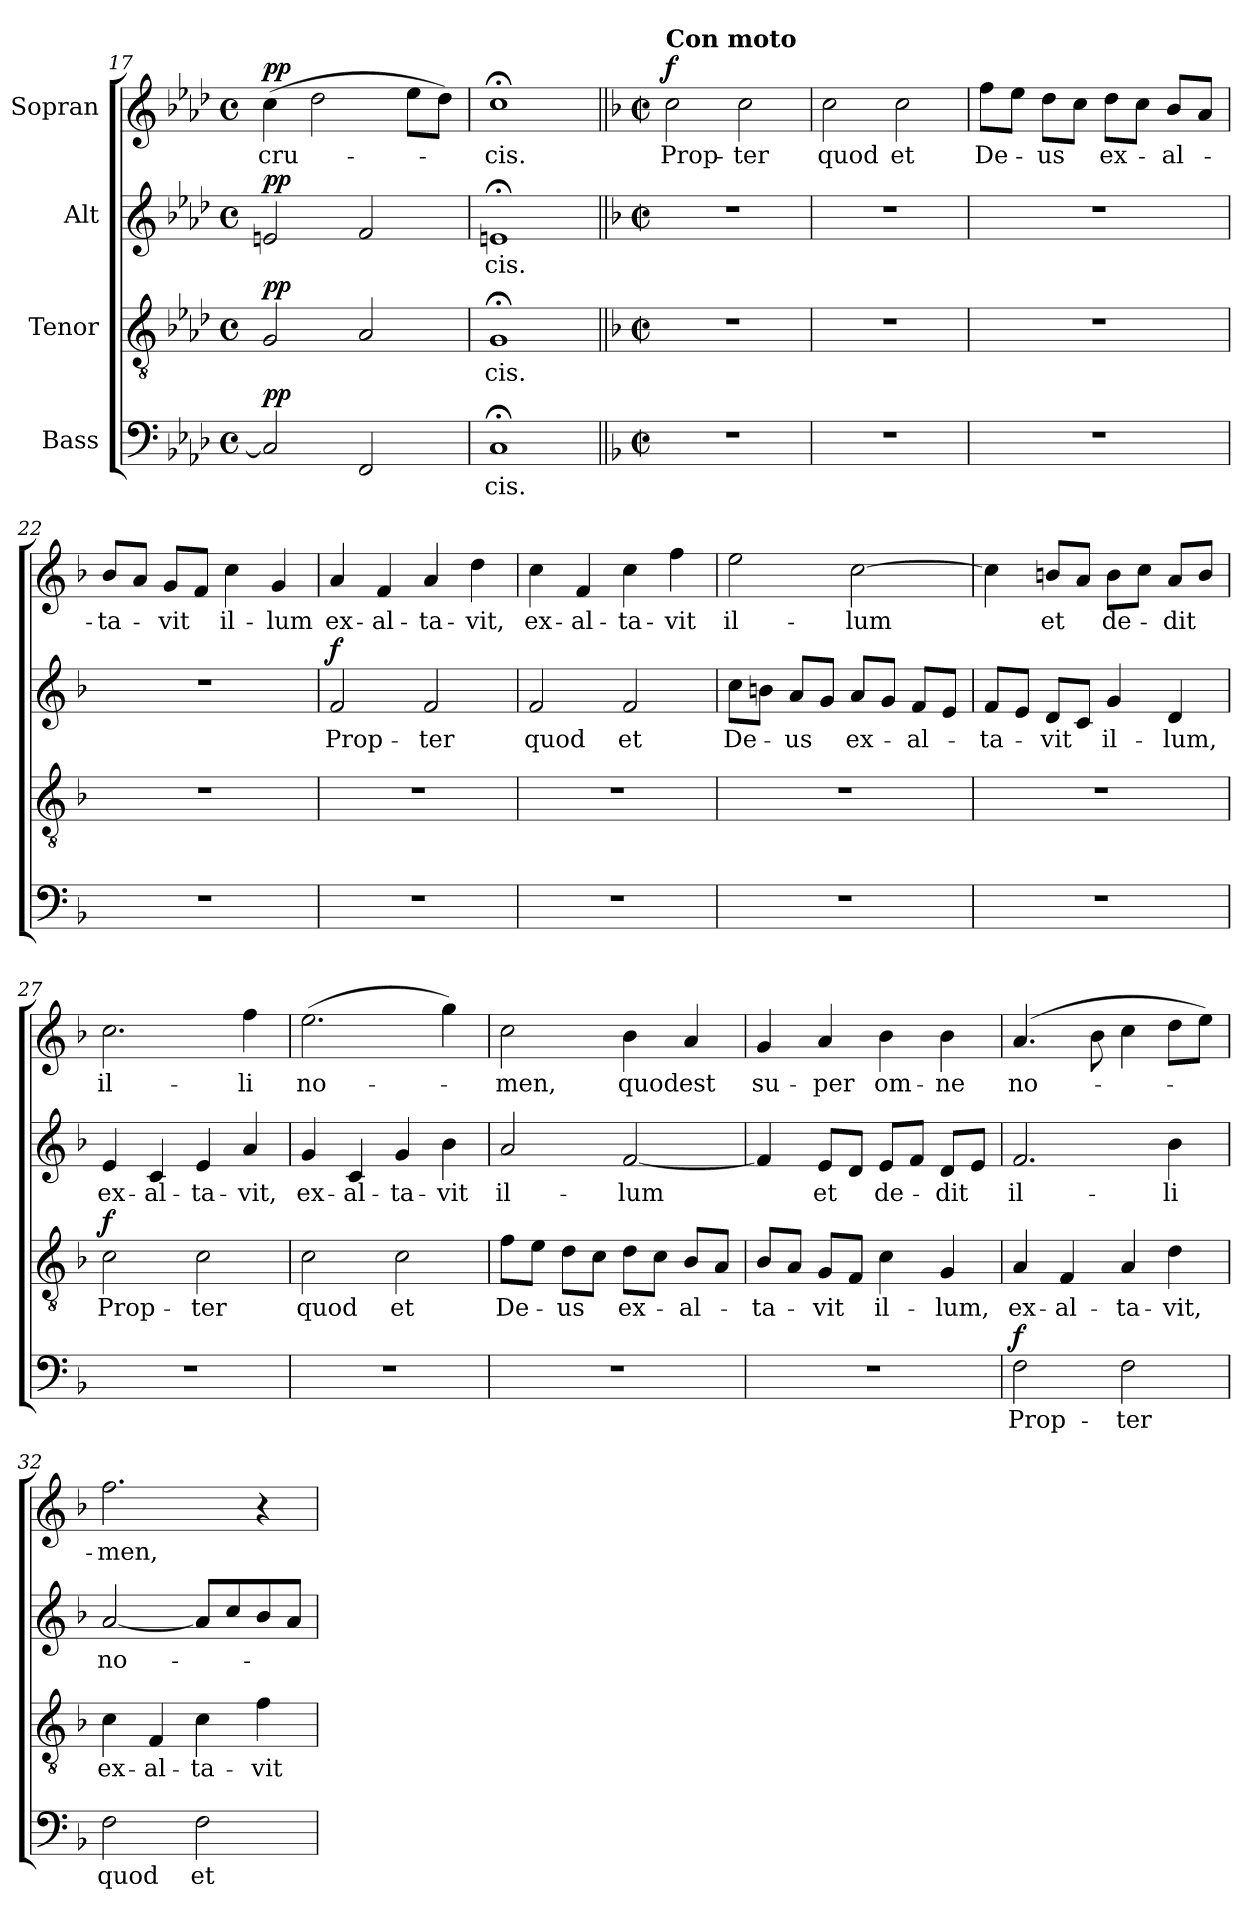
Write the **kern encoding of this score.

**kern	**text	**dynam	**kern	**text	**dynam	**kern	**text	**dynam	**kern	**text	**dynam
*part4	*part4	*part4	*part3	*part3	*part3	*part2	*part2	*part2	*part1	*part1	*part1
*staff4	*staff4	*staff4	*staff3	*staff3	*staff3	*staff2	*staff2	*staff2	*staff1	*staff1	*staff1
*I"Bass	*	*	*I"Tenor	*	*	*I"Alt	*	*	*I"Sopran	*	*
*clefF4	*	*	*clefGv2	*	*	*clefG2	*	*	*clefG2	*	*
*k[b-e-a-d-]	*	*	*k[b-e-a-d-]	*	*	*k[b-e-a-d-]	*	*	*k[b-e-a-d-]	*	*
*A-:	*	*	*A-:	*	*	*A-:	*	*	*A-:	*	*
*M4/4	*	*	*M4/4	*	*	*M4/4	*	*	*M4/4	*	*
*met(c)	*	*	*met(c)	*	*	*met(c)	*	*	*met(c)	*	*
=17	=17	=17	=17	=17	=17	=17	=17	=17	=17	=17	=17
!	!	!LO:DY:a	!	!	!LO:DY:a	!	!	!LO:DY:a	!	!	!LO:DY:a
2C/]	.	pp	2G/	.	pp	2en/	.	pp	(>4cc\	cru-	pp
.	.	.	.	.	.	.	.	.	2dd-\	.	.
2FF/	.	.	2A-/	.	.	2f/	.	.	.	.	.
.	.	.	.	.	.	.	.	.	8ee-\L	.	.
.	.	.	.	.	.	.	.	.	8dd-\J)	.	.
=18	=18	=18	=18	=18	=18	=18	=18	=18	=18	=18	=18
1C;<	-cis.	.	1G;<	-cis.	.	1en;<	-cis.	.	1cc;<	-cis.	.
!!LO:LB:g=z
=19||	=19||	=19||	=19||	=19||	=19||	=19||	=19||	=19||	=19||	=19||	=19||
*k[b-]	*	*	*k[b-]	*	*	*k[b-]	*	*	*k[b-]	*	*
*F:	*	*	*F:	*	*	*F:	*	*	*F:	*	*
*M2/2	*	*	*M2/2	*	*	*M2/2	*	*	*M2/2	*	*
*met(c|)	*	*	*met(c|)	*	*	*met(c|)	*	*	*met(c|)	*	*
*	*	*	*	*	*	*	*	*	*MM152	*	*
!	!	!	!	!	!	!	!	!	!LO:TX:a:B:t=Con moto	!	!
!	!	!	!	!	!	!	!	!	!	!	!LO:DY:a
1r	.	.	1r	.	.	1r	.	.	2cc\	Prop-	f
.	.	.	.	.	.	.	.	.	2cc\	-ter	.
=20	=20	=20	=20	=20	=20	=20	=20	=20	=20	=20	=20
1r	.	.	1r	.	.	1r	.	.	2cc\	quod	.
.	.	.	.	.	.	.	.	.	2cc\	et	.
=21	=21	=21	=21	=21	=21	=21	=21	=21	=21	=21	=21
1r	.	.	1r	.	.	1r	.	.	8ff\L	De-	.
.	.	.	.	.	.	.	.	.	8ee\J	.	.
.	.	.	.	.	.	.	.	.	8dd\L	-us	.
.	.	.	.	.	.	.	.	.	8cc\J	.	.
.	.	.	.	.	.	.	.	.	8dd\L	ex-	.
.	.	.	.	.	.	.	.	.	8cc\J	.	.
.	.	.	.	.	.	.	.	.	8b-/L	-al-	.
.	.	.	.	.	.	.	.	.	8a/J	.	.
=22	=22	=22	=22	=22	=22	=22	=22	=22	=22	=22	=22
1r	.	.	1r	.	.	1r	.	.	8b-/L	-ta-	.
.	.	.	.	.	.	.	.	.	8a/J	.	.
.	.	.	.	.	.	.	.	.	8g/L	-vit	.
.	.	.	.	.	.	.	.	.	8f/J	.	.
.	.	.	.	.	.	.	.	.	4cc\	il-	.
.	.	.	.	.	.	.	.	.	4g/	-lum	.
=23	=23	=23	=23	=23	=23	=23	=23	=23	=23	=23	=23
!	!	!	!	!	!	!	!	!LO:DY:a	!	!	!
1r	.	.	1r	.	.	2f/	Prop-	f	4a/	ex-	.
.	.	.	.	.	.	.	.	.	4f/	-al-	.
.	.	.	.	.	.	2f/	-ter	.	4a/	-ta-	.
.	.	.	.	.	.	.	.	.	4dd\	-vit,	.
=24	=24	=24	=24	=24	=24	=24	=24	=24	=24	=24	=24
1r	.	.	1r	.	.	2f/	quod	.	4cc\	ex-	.
.	.	.	.	.	.	.	.	.	4f/	-al-	.
.	.	.	.	.	.	2f/	et	.	4cc\	-ta-	.
.	.	.	.	.	.	.	.	.	4ff\	-vit	.
!!LO:PB:g=z
=25	=25	=25	=25	=25	=25	=25	=25	=25	=25	=25	=25
1r	.	.	1r	.	.	8cc\L	De-	.	2ee\	il-	.
.	.	.	.	.	.	8bn\J	.	.	.	.	.
.	.	.	.	.	.	8a/L	-us	.	.	.	.
.	.	.	.	.	.	8g/J	.	.	.	.	.
.	.	.	.	.	.	8a/L	ex-	.	[2cc\	-lum	.
.	.	.	.	.	.	8g/J	.	.	.	.	.
.	.	.	.	.	.	8f/L	-al-	.	.	.	.
.	.	.	.	.	.	8e/J	.	.	.	.	.
=26	=26	=26	=26	=26	=26	=26	=26	=26	=26	=26	=26
1r	.	.	1r	.	.	8f/L	-ta-	.	4cc\]	.	.
.	.	.	.	.	.	8e/J	.	.	.	.	.
.	.	.	.	.	.	8d/L	-vit	.	8bn/L	et	.
.	.	.	.	.	.	8c/J	.	.	8a/J	.	.
.	.	.	.	.	.	4g/	il-	.	8b\L	de-	.
.	.	.	.	.	.	.	.	.	8cc\J	.	.
.	.	.	.	.	.	4d/	-lum,	.	8a/L	-dit	.
.	.	.	.	.	.	.	.	.	8b/J	.	.
=27	=27	=27	=27	=27	=27	=27	=27	=27	=27	=27	=27
!	!	!	!	!	!LO:DY:a	!	!	!	!	!	!
1r	.	.	2c\	Prop-	f	4e/	ex-	.	2.cc\	il-	.
.	.	.	.	.	.	4c/	-al-	.	.	.	.
.	.	.	2c\	-ter	.	4e/	-ta-	.	.	.	.
.	.	.	.	.	.	4a/	-vit,	.	4ff\	-li	.
=28	=28	=28	=28	=28	=28	=28	=28	=28	=28	=28	=28
1r	.	.	2c\	quod	.	4g/	ex-	.	(>2.ee\	no-	.
.	.	.	.	.	.	4c/	-al-	.	.	.	.
.	.	.	2c\	et	.	4g/	-ta-	.	.	.	.
.	.	.	.	.	.	4b-\	-vit	.	4gg\)	.	.
=29	=29	=29	=29	=29	=29	=29	=29	=29	=29	=29	=29
1r	.	.	8f\L	De-	.	2a/	il-	.	2cc\	-men,	.
.	.	.	8e\J	.	.	.	.	.	.	.	.
.	.	.	8d\L	-us	.	.	.	.	.	.	.
.	.	.	8c\J	.	.	.	.	.	.	.	.
.	.	.	8d\L	ex-	.	[2f/	-lum	.	4b-\	quod	.
.	.	.	8c\J	.	.	.	.	.	.	.	.
.	.	.	8B-/L	-al-	.	.	.	.	4a/	est	.
.	.	.	8A/J	.	.	.	.	.	.	.	.
!!LO:LB:g=z
=30	=30	=30	=30	=30	=30	=30	=30	=30	=30	=30	=30
1r	.	.	8B-/L	-ta-	.	4f/]	.	.	4g/	su-	.
.	.	.	8A/J	.	.	.	.	.	.	.	.
.	.	.	8G/L	-vit	.	8e/L	et	.	4a/	-per	.
.	.	.	8F/J	.	.	8d/J	.	.	.	.	.
.	.	.	4c\	il-	.	8e/L	de-	.	4b-\	om-	.
.	.	.	.	.	.	8f/J	.	.	.	.	.
.	.	.	4G/	-lum,	.	8d/L	-dit	.	4b-\	-ne	.
.	.	.	.	.	.	8e/J	.	.	.	.	.
=31	=31	=31	=31	=31	=31	=31	=31	=31	=31	=31	=31
!	!	!LO:DY:a	!	!	!	!	!	!	!	!	!
2F\	Prop-	f	4A/	ex-	.	2.f/	il-	.	(>4.a/	no-	.
.	.	.	4F/	-al-	.	.	.	.	.	.	.
.	.	.	.	.	.	.	.	.	8b-\	.	.
2F\	-ter	.	4A/	-ta-	.	.	.	.	4cc\	.	.
.	.	.	4d\	-vit,	.	4b-\	-li	.	8dd\L	.	.
.	.	.	.	.	.	.	.	.	8ee\J)	.	.
=32	=32	=32	=32	=32	=32	=32	=32	=32	=32	=32	=32
2F\	quod	.	4c\	ex-	.	[2a/	no-	.	2.ff\	-men,	.
.	.	.	4F/	-al-	.	.	.	.	.	.	.
2F\	et	.	4c\	-ta-	.	8a/L]	.	.	.	.	.
.	.	.	.	.	.	8cc/	.	.	.	.	.
.	.	.	4f\	-vit	.	8b-/	.	.	4r	.	.
.	.	.	.	.	.	8a/J	.	.	.	.	.
=	=	=	=	=	=	=	=	=	=	=	=
*-	*-	*-	*-	*-	*-	*-	*-	*-	*-	*-	*-
